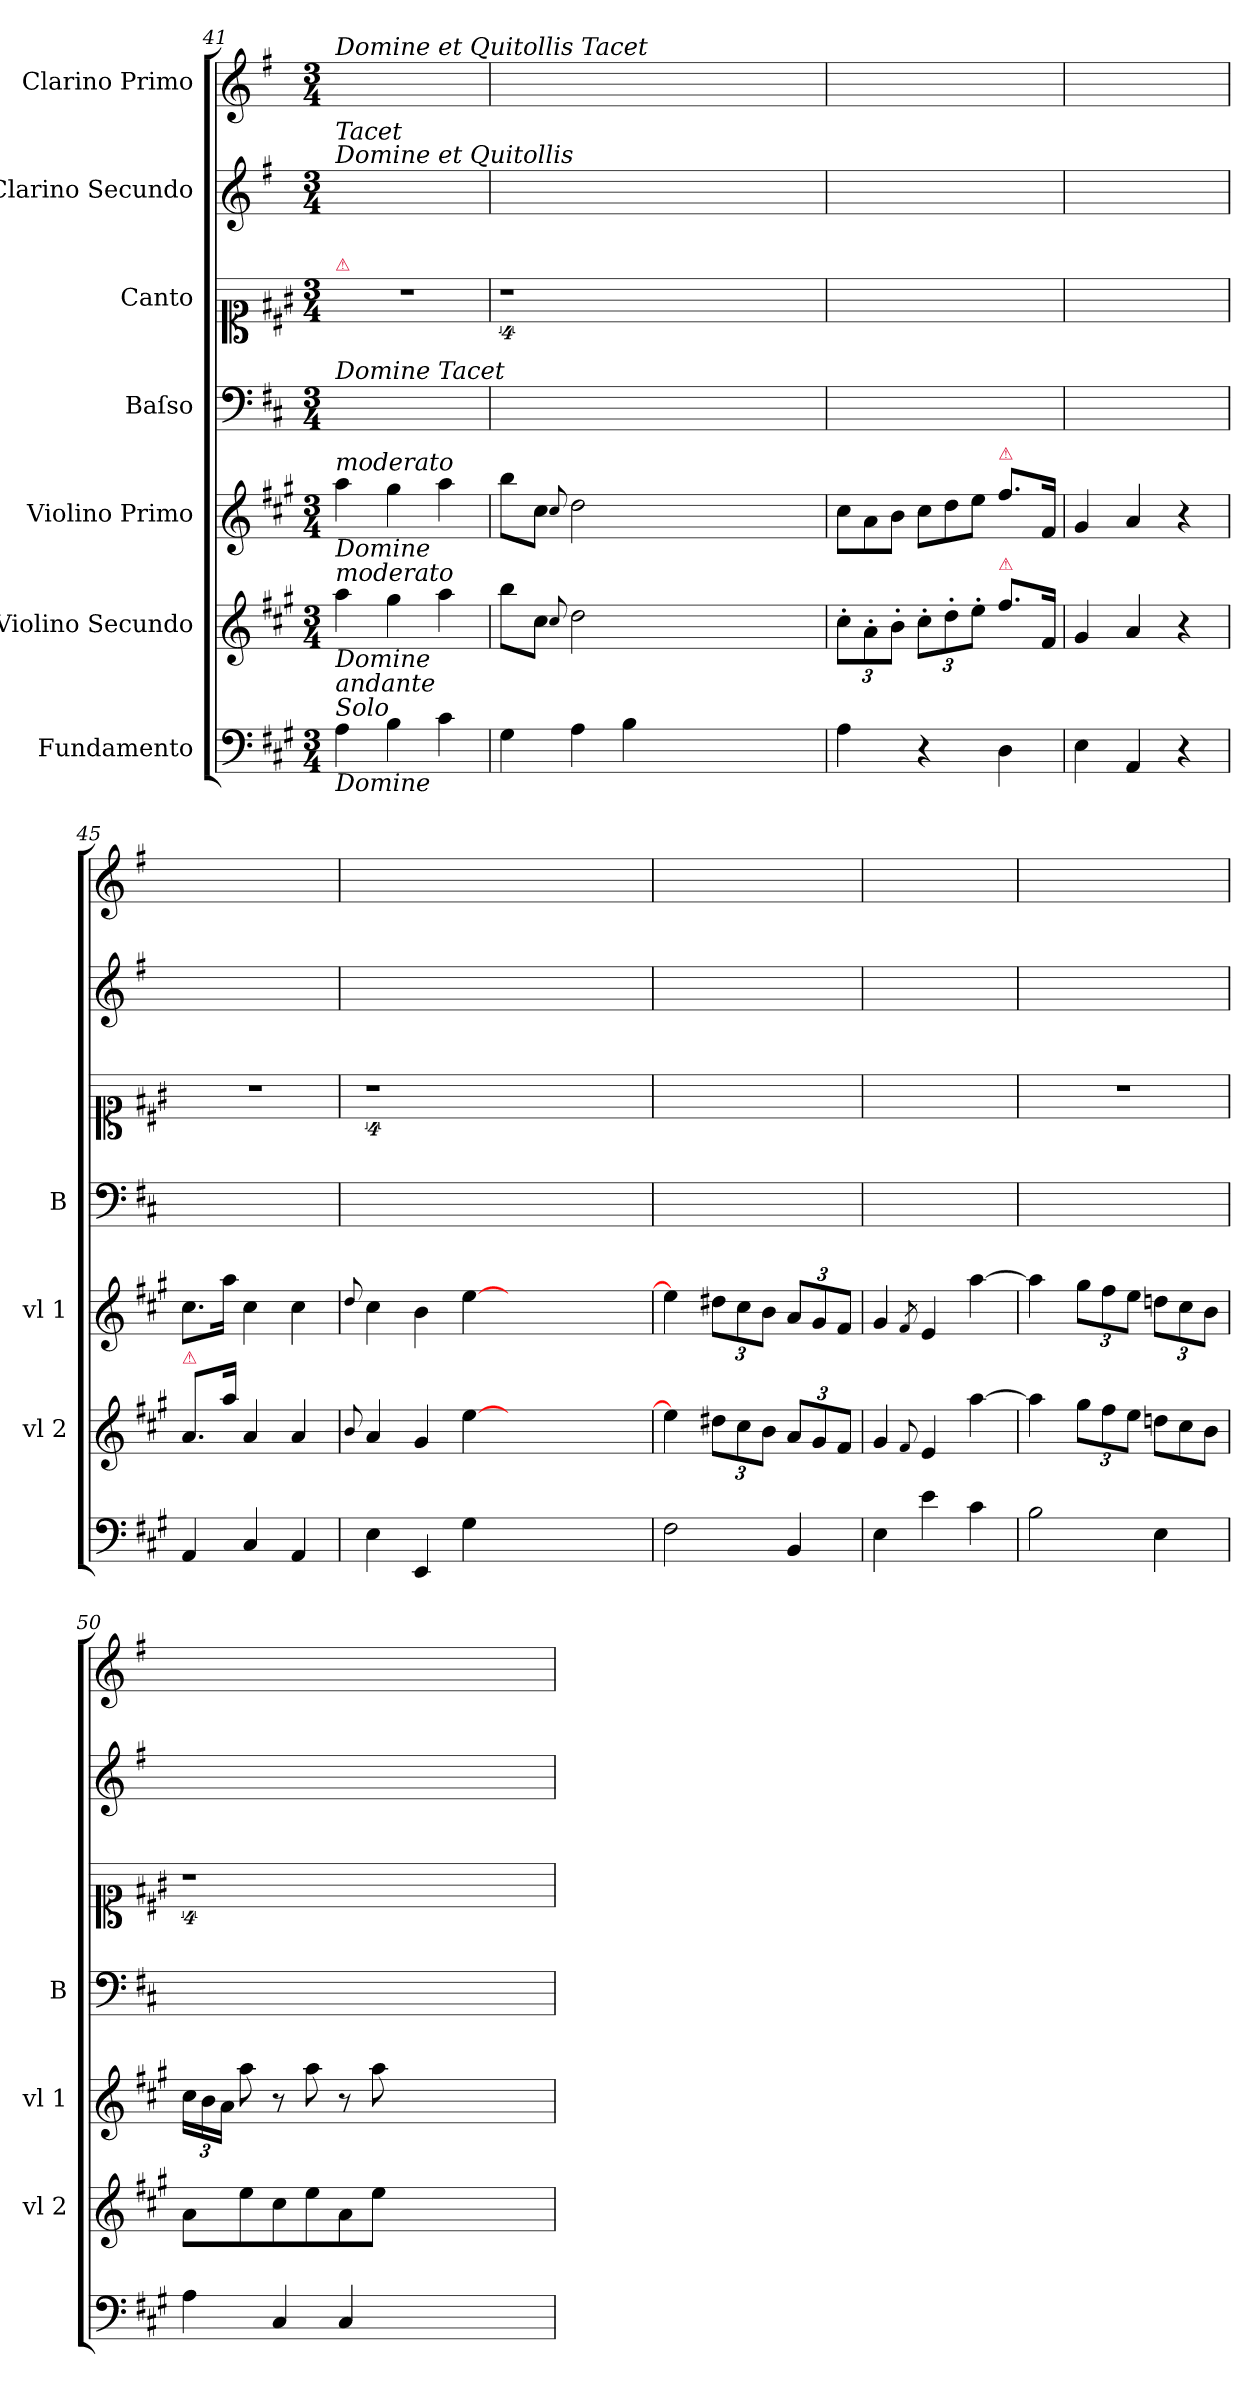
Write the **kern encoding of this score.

**kern	**kern	**kern	**kern	**kern	**kern	**kern
*part7	*part6	*part5	*part4	*part3	*part2	*part1
*staff7	*staff6	*staff5	*staff4	*staff3	*staff2	*staff1
*I"Fundamento	*I"Violino Secundo	*I"Violino Primo	*I"Baſso	*I"Canto	*I"Clarino Secundo	*I"Clarino Primo
*	*I'vl 2	*I'vl 1	*I'B	*	*	*
*clefF4	*clefG2	*clefG2	*clefF4	*clefC1	*clefG2	*clefG2
*	*	*	*	*	*ITrd-1c-2	*ITrd-1c-2
*k[f#c#g#]	*k[f#c#g#]	*k[f#c#g#]	*k[f#c#]	*k[f#c#g#]	*k[f#c#g#]	*k[f#c#g#]
*M3/4	*M3/4	*M3/4	*M3/4	*M3/4	*M3/4	*M3/4
=41	=41	=41	=41	=41	=41	=41
!	!	!	!	!	!	!LO:TX:a:i:t=Domine et Quitollis Tacet
!	!	!	!	!	!LO:TX:a:i:t=Tacet\nDomine et Quitollis	!
!	!	!	!	!LO:TX:a:color=crimson:t=⚠	!	!
!	!	!	!LO:TX:a:i:t=Domine Tacet	!	!	!
!	!	!LO:TX:b:i:t=Domine	!	!	!	!
!	!	!LO:TX:a:i:t=moderato	!	!	!	!
!	!LO:TX:b:i:t=Domine	!	!	!	!	!
!	!LO:TX:a:i:t=moderato	!	!	!	!	!
!LO:TX:b:i:t=Domine	!	!	!	!	!	!
!LO:TX:a:i:t=Solo	!	!	!	!	!	!
!LO:TX:a:i:t=andante	!	!	!	!	!	!
4A\	4aa\	4aa\	2.ryy	2.r	2.ryy	2.ryy
4B\	4gg#\	4gg#\	.	.	.	.
4c#\	4aa\	4aa\	.	.	.	.
=42	=42	=42	=42	=42	=42	=42
4G#\	8bb\L	8bb\L	2.ryy	4%9r	2.ryy	2.ryy
.	8cc#\J	8cc#\J	.	.	.	.
.	8qqcc#/	8qqcc#/	.	.	.	.
4A\	2dd\	2dd\	.	.	.	.
4B\	.	.	.	.	.	.
1.ryy	1.ryy	1.ryy	1.ryy	.	1.ryy	1.ryy
=43	=43	=43	=43	=43	=43	=43
*	*	*Xtuplet	*	*	*	*
4A\	12cc#'\L	12cc#\L	2.ryy	2.ryy	2.ryy	2.ryy
.	12a'\	12a\	.	.	.	.
.	12b'\J	12b\J	.	.	.	.
4r	12cc#'\L	12cc#\L	.	.	.	.
.	12dd'\	12dd\	.	.	.	.
.	12ee'\J	12ee\J	.	.	.	.
!	!	!LO:TX:a:color=crimson:t=⚠	!	!	!	!
!	!LO:TX:a:color=crimson:t=⚠	!	!	!	!	!
4D\	8.ff#\L	8.ff#\L	.	.	.	.
.	16f#/Jk	16f#/Jk	.	.	.	.
=44	=44	=44	=44	=44	=44	=44
4E\	4g#/	4g#/	2.ryy	2.ryy	2.ryy	2.ryy
4AA/	4a/	4a/	.	.	.	.
4r	4r	4r	.	.	.	.
=45	=45	=45	=45	=45	=45	=45
!	!LO:TX:a:color=crimson:t=⚠	!	!	!	!	!
4AA/	8.a/L	8.cc#\L	2.ryy	2.r	2.ryy	2.ryy
.	16aa\Jk	16aa\Jk	.	.	.	.
4C#/	4a/	4cc#\	.	.	.	.
4AA/	4a/	4cc#\	.	.	.	.
=46	=46	=46	=46	=46	=46	=46
.	8qqb/	8qqdd/	.	.	.	.
4E\	4a/	4cc#\	2.ryy	4%9r	2.ryy	2.ryy
4EE/	4g#/	4b\	.	.	.	.
4G#\	[4ee\	[4ee\	.	.	.	.
1.ryy	1.ryy	1.ryy	1.ryy	.	1.ryy	1.ryy
=47	=47	=47	=47	=47	=47	=47
2F#\	4ee\]	4ee\]	2.ryy	2.ryy	2.ryy	2.ryy
*	*	*tuplet	*	*	*	*
.	12dd#X\L	12dd#X\L	.	.	.	.
.	12cc#\	12cc#\	.	.	.	.
.	12b\J	12b\J	.	.	.	.
4BB/	12a/L	12a/L	.	.	.	.
.	12g#/	12g#/	.	.	.	.
.	12f#/J	12f#/J	.	.	.	.
=48	=48	=48	=48	=48	=48	=48
4E\	4g#/	4g#/	2.ryy	2.ryy	2.ryy	2.ryy
.	8qqf#/	8qf#/	.	.	.	.
4e\	4e/	4e/	.	.	.	.
4c#\	[4aa\	[4aa\	.	.	.	.
=49	=49	=49	=49	=49	=49	=49
2B\	4aa\]	4aa\]	2.ryy	2.r	2.ryy	2.ryy
.	12gg#\L	12gg#\L	.	.	.	.
.	12ff#\	12ff#\	.	.	.	.
.	12ee\J	12ee\J	.	.	.	.
*	*Xtuplet	*	*	*	*	*
4E\	12ddn\L	12ddn\L	.	.	.	.
.	12cc#\	12cc#\	.	.	.	.
.	12b\J	12b\J	.	.	.	.
=50	=50	=50	=50	=50	=50	=50
4A\	8a\L	24cc#\LL	2.ryy	4%9r	2.ryy	2.ryy
.	.	24b\	.	.	.	.
.	.	24a\JJ	.	.	.	.
.	8ee\	8aa\	.	.	.	.
4C#/	8cc#\	8r	.	.	.	.
.	8ee\	8aa\	.	.	.	.
4C#/	8a\	8r	.	.	.	.
.	8ee\J	8aa\	.	.	.	.
1.ryy	1.ryy	1.ryy	1.ryy	.	1.ryy	1.ryy
=	=	=	=	=	=	=
*-	*-	*-	*-	*-	*-	*-
